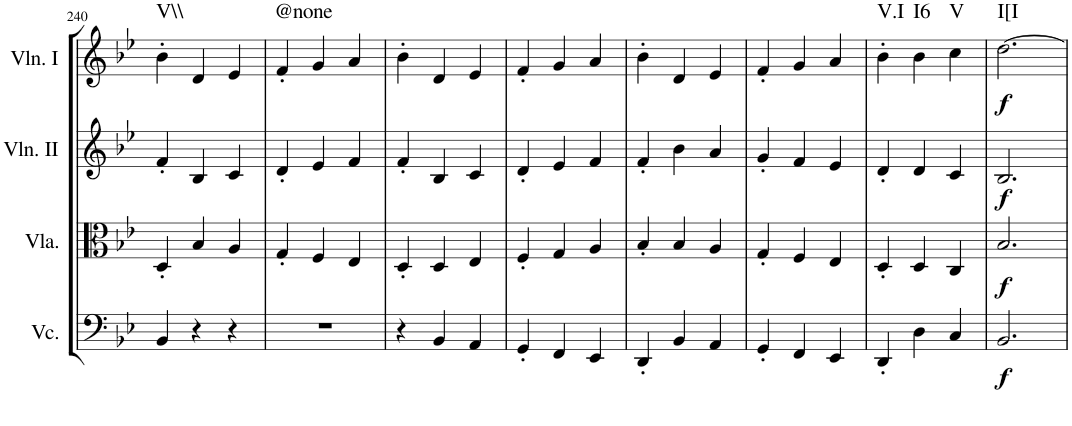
**kern	**dynam	**kern	**dynam	**kern	**dynam	**kern	**dynam	**harte
*part4	*part4	*part3	*part3	*part2	*part2	*part1	*part1	*part1
*staff4	*staff4	*staff3	*staff3	*staff2	*staff2	*staff1	*staff1	*
*I"Violoncello	*	*I"Viola	*	*I"Violin II	*	*I"Violin I	*	*
*I'Vc.	*	*I'Vla.	*	*I'Vln. II	*	*I'Vln. I	*	*
!!LO:PB:g=z
*clefF4	*	*clefC3	*	*clefG2	*	*clefG2	*	*
*k[b-e-]	*	*k[b-e-]	*	*k[b-e-]	*	*k[b-e-]	*	*
*B-:	*	*B-:	*	*B-:	*	*B-:	*	*
*M3/4	*	*M3/4	*	*M3/4	*	*M3/4	*	*
=240	=240	=240	=240	=240	=240	=240	=240	=240
!	!	!	!	!	!	!	!	!LO:H:kt=V\\
4BB-/	.	4D'/	.	4f'/	.	4b-'\	.	N
4r	.	4B-/	.	4B-/	.	4d/	.	.
4r	.	4A/	.	4c/	.	4e-/	.	.
=241	=241	=241	=241	=241	=241	=241	=241	=241
!	!	!	!	!	!	!	!	!LO:H:kt=@none
2.r	.	4G'/	.	4d'/	.	4f'/	.	N
.	.	4F/	.	4e-/	.	4g/	.	.
.	.	4E-/	.	4f/	.	4a/	.	.
=242	=242	=242	=242	=242	=242	=242	=242	=242
4r	.	4D'/	.	4f'/	.	4b-'\	.	.
4BB-/	.	4D/	.	4B-/	.	4d/	.	.
4AA/	.	4E-/	.	4c/	.	4e-/	.	.
=243	=243	=243	=243	=243	=243	=243	=243	=243
4GG'/	.	4F'/	.	4d'/	.	4f'/	.	.
4FF/	.	4G/	.	4e-/	.	4g/	.	.
4EE-/	.	4A/	.	4f/	.	4a/	.	.
=244	=244	=244	=244	=244	=244	=244	=244	=244
4DD'/	.	4B-'/	.	4f'/	.	4b-'\	.	.
4BB-/	.	4B-/	.	4b-\	.	4d/	.	.
4AA/	.	4A/	.	4a/	.	4e-/	.	.
=245	=245	=245	=245	=245	=245	=245	=245	=245
4GG'/	.	4G'/	.	4g'/	.	4f'/	.	.
4FF/	.	4F/	.	4f/	.	4g/	.	.
4EE-/	.	4E-/	.	4e-/	.	4a/	.	.
=246	=246	=246	=246	=246	=246	=246	=246	=246
!	!	!	!	!	!	!	!	!LO:H:kt=V.I
4DD'/	.	4D'/	.	4d'/	.	4b-'\	.	N
!	!	!	!	!	!	!	!	!LO:H:kt=I6
4D\	.	4D/	.	4d/	.	4b-\	.	N
!	!	!	!	!	!	!	!	!LO:H:kt=V
4C/	.	4C/	.	4c/	.	4cc\	.	N
=247	=247	=247	=247	=247	=247	=247	=247	=247
!	!LO:DY:b	!	!LO:DY:b	!	!LO:DY:b	!	!LO:DY:b	!LO:H:kt=I[I
2.BB-/	f	2.B-/	f	2.B-/	f	[2.dd\	f	N
=	=	=	=	=	=	=	=	=
*-	*-	*-	*-	*-	*-	*-	*-	*-
